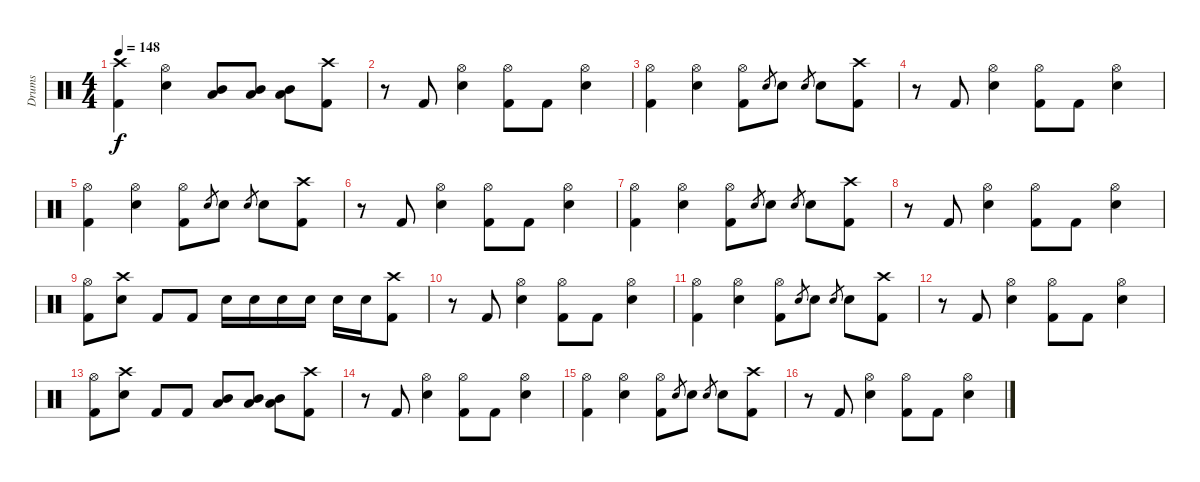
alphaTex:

\track ("Drums" "Drums") {instrument percussion}
\staff {score}
\articulation defaults
\ts (4 4)
\tempo 148
\clef neutral
\ks c
("Crash high (hit)" "Kick (hit) 2").4{dy f} ("Hi-Hat (open)" "Snare (hit) 2").4 ("Mid Tom (hit)" "Low Tom (hit)").8 ("Mid Tom (hit)" "Low Tom (hit)").8 ("Mid Tom (hit)" "Low Tom (hit)").8 ("Crash high (hit)" "Kick (hit) 2").8 |
r.8 "Kick (hit) 2".8 ("Hi-Hat (open)" "Snare (hit) 2").4 ("Hi-Hat (open)" "Kick (hit) 2").8 "Kick (hit) 2".8 ("Hi-Hat (open)" "Snare (hit) 2").4 |
("Hi-Hat (open)" "Kick (hit) 2").4 ("Hi-Hat (open)" "Snare (hit) 2").4 ("Hi-Hat (open)" "Kick (hit) 2").8 "Snare (hit) 2".8{gr} "Snare (hit) 2".8 "Snare (hit) 2".8{gr} "Snare (hit) 2".8 ("Crash high (hit)" "Kick (hit) 2").8 |
r.8 "Kick (hit) 2".8 ("Hi-Hat (open)" "Snare (hit) 2").4 ("Hi-Hat (open)" "Kick (hit) 2").8 "Kick (hit) 2".8 ("Hi-Hat (open)" "Snare (hit) 2").4 |
("Hi-Hat (open)" "Kick (hit) 2").4 ("Hi-Hat (open)" "Snare (hit) 2").4 ("Hi-Hat (open)" "Kick (hit) 2").8 "Snare (hit) 2".8{gr} "Snare (hit) 2".8 "Snare (hit) 2".8{gr} "Snare (hit) 2".8 ("Crash high (hit)" "Kick (hit) 2").8 |
r.8 "Kick (hit) 2".8 ("Hi-Hat (open)" "Snare (hit) 2").4 ("Hi-Hat (open)" "Kick (hit) 2").8 "Kick (hit) 2".8 ("Hi-Hat (open)" "Snare (hit) 2").4 |
("Hi-Hat (open)" "Kick (hit) 2").4 ("Hi-Hat (open)" "Snare (hit) 2").4 ("Hi-Hat (open)" "Kick (hit) 2").8 "Snare (hit) 2".8{gr} "Snare (hit) 2".8 "Snare (hit) 2".8{gr} "Snare (hit) 2".8 ("Crash high (hit)" "Kick (hit) 2").8 |
r.8 "Kick (hit) 2".8 ("Hi-Hat (open)" "Snare (hit) 2").4 ("Hi-Hat (open)" "Kick (hit) 2").8 "Kick (hit) 2".8 ("Hi-Hat (open)" "Snare (hit) 2").4 |
("Hi-Hat (open)" "Kick (hit) 2").8 ("Crash high (hit)" "Snare (hit) 2").8 "Kick (hit) 2".8 "Kick (hit) 2".8 "Snare (hit) 2".16 "Snare (hit) 2".16 "Snare (hit) 2".16 "Snare (hit) 2".16 "Snare (hit) 2".16 "Snare (hit) 2".16 ("Crash high (hit)" "Kick (hit) 2").8 |
r.8 "Kick (hit) 2".8 ("Hi-Hat (open)" "Snare (hit) 2").4 ("Hi-Hat (open)" "Kick (hit) 2").8 "Kick (hit) 2".8 ("Hi-Hat (open)" "Snare (hit) 2").4 |
("Hi-Hat (open)" "Kick (hit) 2").4 ("Hi-Hat (open)" "Snare (hit) 2").4 ("Hi-Hat (open)" "Kick (hit) 2").8 "Snare (hit) 2".8{gr} "Snare (hit) 2".8 "Snare (hit) 2".8{gr} "Snare (hit) 2".8 ("Crash high (hit)" "Kick (hit) 2").8 |
r.8 "Kick (hit) 2".8 ("Hi-Hat (open)" "Snare (hit) 2").4 ("Hi-Hat (open)" "Kick (hit) 2").8 "Kick (hit) 2".8 ("Hi-Hat (open)" "Snare (hit) 2").4 |
("Hi-Hat (open)" "Kick (hit) 2").8 ("Crash high (hit)" "Snare (hit) 2").8 "Kick (hit) 2".8 "Kick (hit) 2".8 ("Mid Tom (hit)" "Low Tom (hit)").8 ("Mid Tom (hit)" "Low Tom (hit)").8 ("Mid Tom (hit)" "Low Tom (hit)").8 ("Crash high (hit)" "Kick (hit) 2").8 |
r.8 "Kick (hit) 2".8 ("Hi-Hat (open)" "Snare (hit) 2").4 ("Hi-Hat (open)" "Kick (hit) 2").8 "Kick (hit) 2".8 ("Hi-Hat (open)" "Snare (hit) 2").4 |
("Hi-Hat (open)" "Kick (hit) 2").4 ("Hi-Hat (open)" "Snare (hit) 2").4 ("Hi-Hat (open)" "Kick (hit) 2").8 "Snare (hit) 2".8{gr} "Snare (hit) 2".8 "Snare (hit) 2".8{gr} "Snare (hit) 2".8 ("Crash high (hit)" "Kick (hit) 2").8 |
r.8 "Kick (hit) 2".8 ("Hi-Hat (open)" "Snare (hit) 2").4 ("Hi-Hat (open)" "Kick (hit) 2").8 "Kick (hit) 2".8 ("Hi-Hat (open)" "Snare (hit) 2").4
